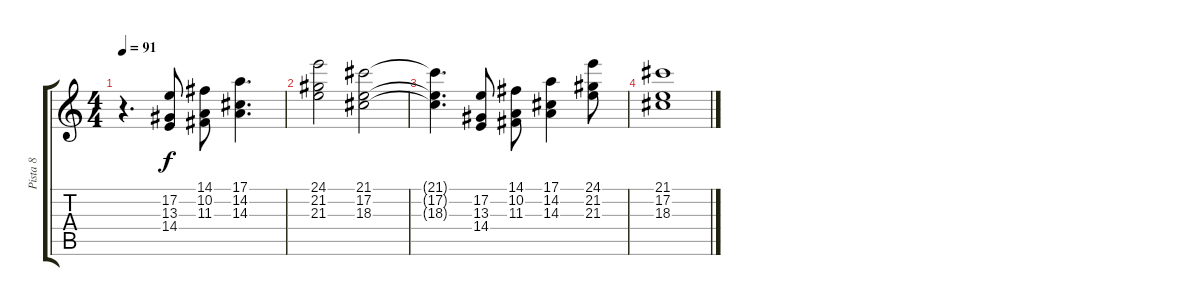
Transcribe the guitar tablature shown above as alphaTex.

\track ("Pista 8" "Pista 8") {instrument piccolo}
\staff {score tabs}
\tuning (E4 B3 G3 D3 A2 E2) {hide}
\ts (4 4)
\tempo 91
\clef g2
\ks c
r.4{d dy f} (17.2 13.3 14.4).8 (14.1 10.2 11.3).8 (17.1 14.2 14.3).4{d} |
(24.1 21.2 21.3).2 (21.1 17.2 18.3).2 |
(21.1{t} 17.2{t} 18.3{t}).4{d} (17.2 13.3 14.4).8 (14.1 10.2 11.3).8 (17.1 14.2 14.3).4 (24.1 21.2 21.3).8 |
(21.1 17.2 18.3).1
